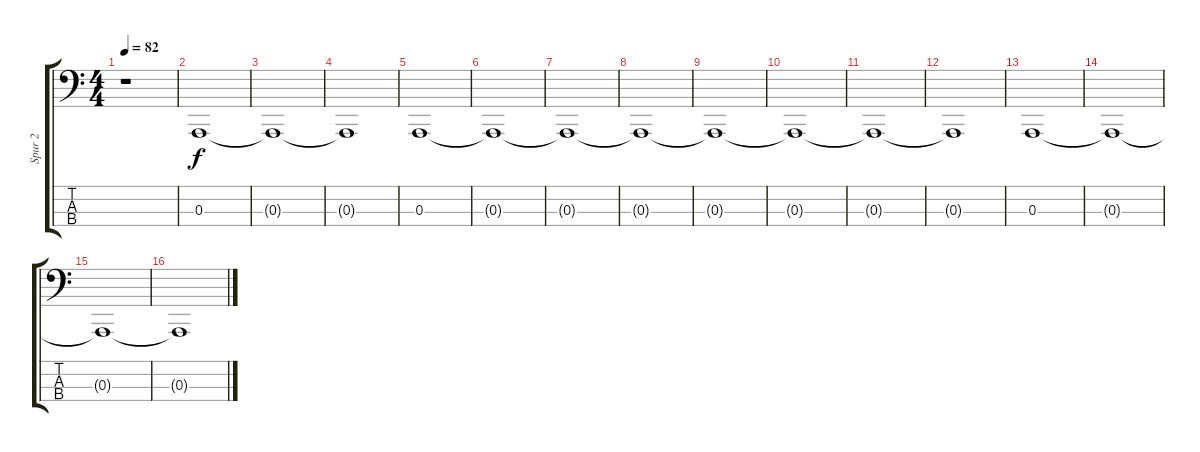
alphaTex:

\track ("Spur 2" "Spur 2") {instrument lead8bassandlead}
\staff {score tabs}
\tuning (G2 D2 A1 E1) {hide}
\ts (4 4)
\tempo 82
\clef f4
\ks c
r.1{dy f instrument lead8bassandlead} |
0.3.1 |
0.3{t}.1 |
0.3{t}.1 |
0.3.1 |
0.3{t}.1 |
0.3{t}.1 |
0.3{t}.1 |
0.3{t}.1 |
0.3{t}.1 |
0.3{t}.1 |
0.3{t}.1 |
0.3.1 |
0.3{t}.1 |
0.3{t}.1 |
0.3{t}.1
